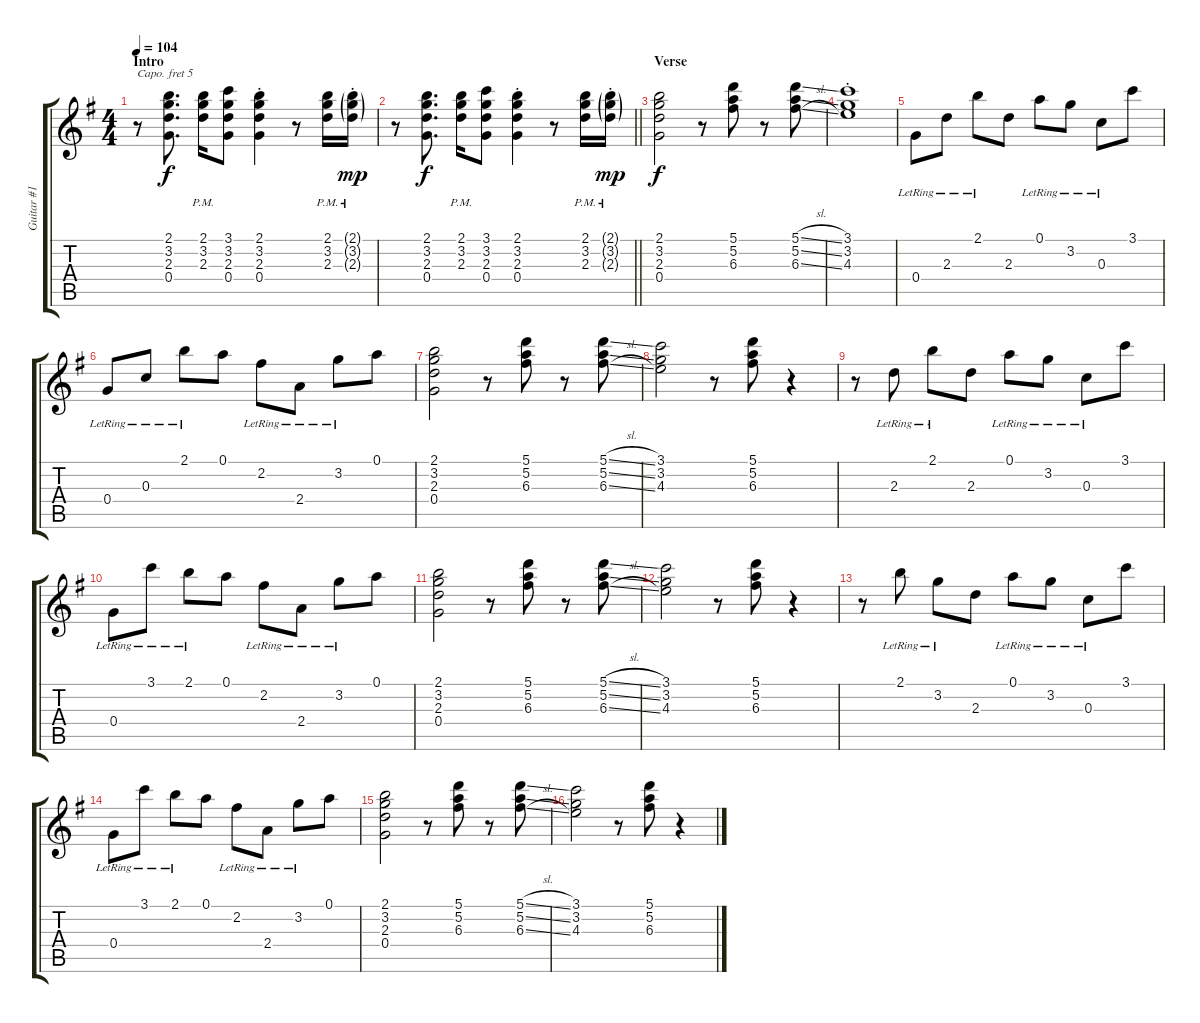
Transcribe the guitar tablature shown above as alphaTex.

\track ("Guitar #1" "Guitar #1") {instrument acousticguitarsteel}
\staff {score tabs}
\capo 5
\tuning (E4 B3 G3 D3 A2 E2) {hide}
\ts (4 4)
\section ("" "Intro")
\tempo 104
\clef g2
\ks g
r.8{dy f instrument acousticguitarsteel} (2.1 3.2 2.3 0.4).8{d} (2.1{pm} 3.2{pm} 2.3{pm}).16 (3.1 3.2 2.3 0.4).8 (2.1{st} 3.2{st} 2.3{st} 0.4{st}).4 r.8 (2.1{pm} 3.2{pm} 2.3{pm}).16 (2.1{g pm st} 3.2{g pm st} 2.3{g pm st}).16{dy mp} |
\barLineRight lightlight
r.8 (2.1 3.2 2.3 0.4).8{d dy f} (2.1{pm} 3.2{pm} 2.3{pm}).16 (3.1 3.2 2.3 0.4).8 (2.1{st} 3.2{st} 2.3{st} 0.4{st}).4 r.8 (2.1{pm} 3.2{pm} 2.3{pm}).16 (2.1{g pm st} 3.2{g pm st} 2.3{g pm st}).16{dy mp} |
\section ("" "Verse")
(2.1 3.2 2.3 0.4).2{dy f} r.8 (5.1 5.2 6.3).8 r.8 (5.1{sl} 5.2{sl} 6.3{sl}).8 |
(3.1{st} 3.2{st} 4.3{st}).1 |
0.4{lr}.8 2.3{lr}.8 2.1{lr}.8 2.3.8 0.1{lr}.8 3.2{lr}.8 0.3{lr}.8 3.1.8 |
0.4{lr}.8 0.3{lr}.8 2.1{lr}.8 0.1.8 2.2{lr}.8 2.4{lr}.8 3.2{lr}.8 0.1.8 |
(2.1 3.2 2.3 0.4).2 r.8 (5.1 5.2 6.3).8 r.8 (5.1{sl} 5.2{sl} 6.3{sl}).8 |
(3.1 3.2 4.3).2 r.8 (5.1 5.2 6.3).8 r.4 |
r.8 2.3{lr}.8 2.1{lr}.8 2.3.8 0.1{lr}.8 3.2{lr}.8 0.3{lr}.8 3.1.8 |
0.4{lr}.8 3.1{lr}.8 2.1{lr}.8 0.1.8 2.2{lr}.8 2.4{lr}.8 3.2{lr}.8 0.1.8 |
(2.1 3.2 2.3 0.4).2 r.8 (5.1 5.2 6.3).8 r.8 (5.1{sl} 5.2{sl} 6.3{sl}).8 |
(3.1 3.2 4.3).2 r.8 (5.1 5.2 6.3).8 r.4 |
r.8 2.1{lr}.8 3.2{lr}.8 2.3.8 0.1{lr}.8 3.2{lr}.8 0.3{lr}.8 3.1.8 |
0.4{lr}.8 3.1{lr}.8 2.1{lr}.8 0.1.8 2.2{lr}.8 2.4{lr}.8 3.2{lr}.8 0.1.8 |
(2.1 3.2 2.3 0.4).2 r.8 (5.1 5.2 6.3).8 r.8 (5.1{sl} 5.2{sl} 6.3{sl}).8 |
(3.1 3.2 4.3).2 r.8 (5.1 5.2 6.3).8 r.4
